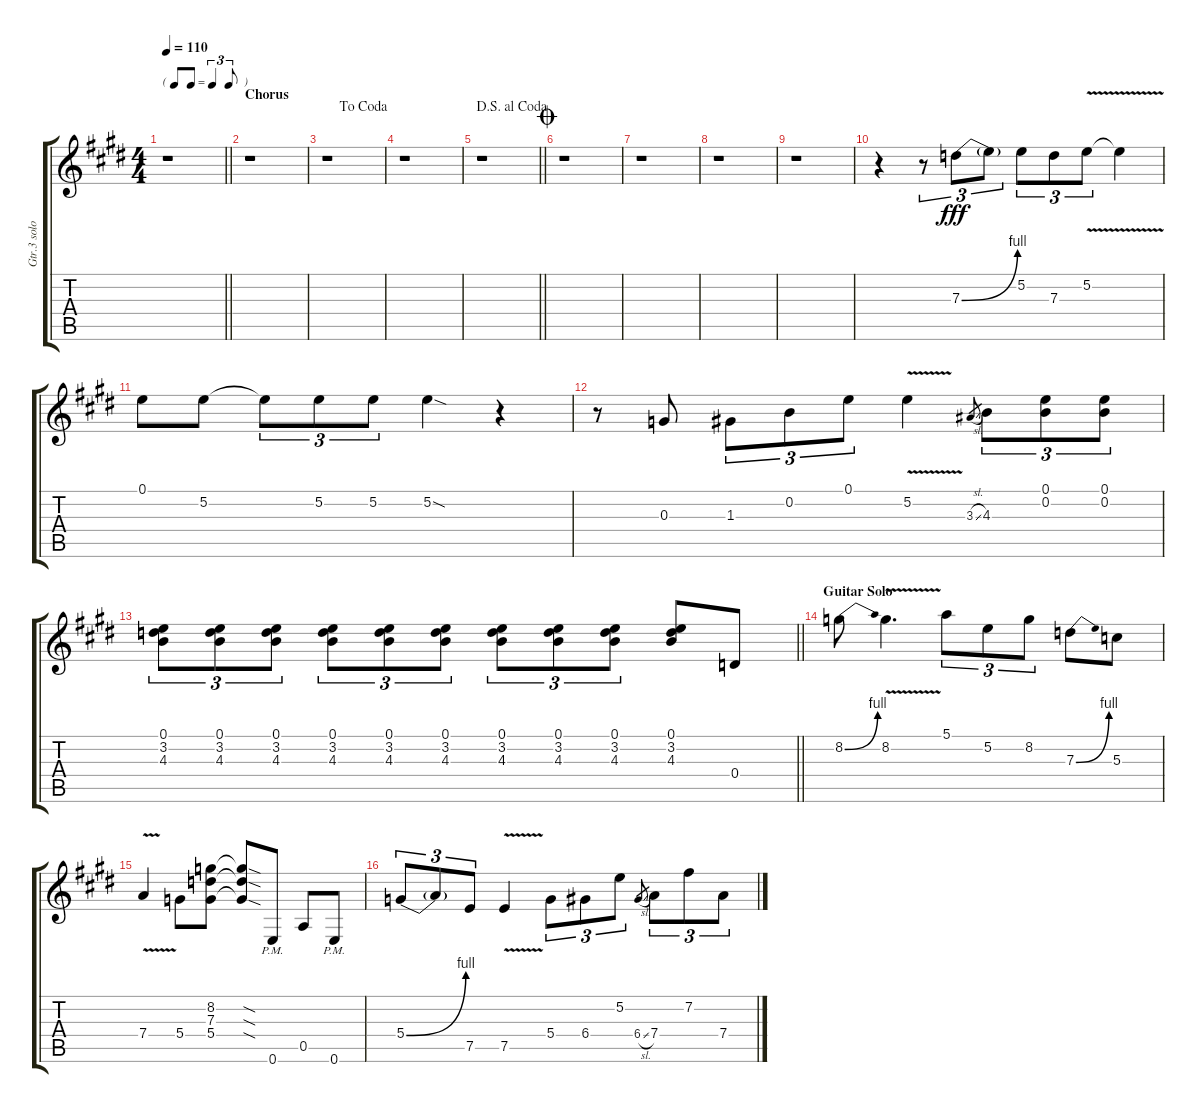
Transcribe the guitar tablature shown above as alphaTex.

\track ("Gtr.3 solo" "Gtr.3 solo") {instrument distortionguitar}
\staff {score tabs}
\tuning (E4 B3 G3 D3 A2 E2) {hide}
\ts (4 4)
\tf triplet8th
\tempo 110
\clef g2
\barLineRight lightlight
\ks c#minor
r.1{dy fff} |
\section ("" "Chorus")
r.1 |
\jump dacoda
\ks e
r.1 |
\ks c#minor
r.1 |
\jump dalsegnoalcoda
\barLineRight lightlight
r.1 |
\jump coda
\ks e
r.1 |
\ks c#minor
r.1 |
r.1 |
r.1 |
\ks e
r.4 r.8{tu (3 2)} 7.3{be (bend 0 0 60 4)}.8{tu (3 2)} 7.3{t}.8{tu (3 2)} 5.2.8{tu (3 2)} 7.3.8{tu (3 2)} 5.2{v}.8{tu (3 2)} 5.2{v t}.4 |
\ks c#minor
0.1.8 5.2.8 5.2{t}.8{tu (3 2)} 5.2.8{tu (3 2)} 5.2.8{tu (3 2)} 5.2{sod}.4 r.4 |
r.8 0.3.8 1.3.8{tu (3 2)} 0.2.8{tu (3 2)} 0.1.8{tu (3 2)} 5.2{v}.4 3.3{sl}.8{gr} 4.3.8{tu (3 2)} (0.1 0.2).8{tu (3 2)} (0.1 0.2).8{tu (3 2)} |
\barLineRight lightlight
\ks e
(0.1 3.2 4.3).8{tu (3 2)} (0.1 3.2 4.3).8{tu (3 2)} (0.1 3.2 4.3).8{tu (3 2)} (0.1 3.2 4.3).8{tu (3 2)} (0.1 3.2 4.3).8{tu (3 2)} (0.1 3.2 4.3).8{tu (3 2)} (0.1 3.2 4.3).8{tu (3 2)} (0.1 3.2 4.3).8{tu (3 2)} (0.1 3.2 4.3).8{tu (3 2)} (0.1 3.2 4.3).8 0.4.8 |
\section ("" "Guitar Solo")
\ks c#minor
8.2{be (bend 0 0 60 4)}.8 8.2{v}.4{d} 5.1.8{tu (3 2)} 5.2.8{tu (3 2)} 8.2.8{tu (3 2)} 7.3{be (bend 0 0 60 4)}.8 5.3.8 |
7.4{v}.4 5.4.8 (8.2 7.3 5.4).8 (8.2{sod t} 7.3{sod t} 5.4{sod t}).8 0.6{pm}.8 0.5.8 0.6{pm}.8 |
\ks e
5.4{be (bend 0 0 60 4)}.8{tu (3 2)} 5.4{t}.8{tu (3 2)} 7.5.8{tu (3 2)} 7.5{v}.4 5.4.8{tu (3 2)} 6.4.8{tu (3 2)} 5.2.8{tu (3 2)} 6.4{sl}.8{gr} 7.4.8{tu (3 2)} 7.2.8{tu (3 2)} 7.4.8{tu (3 2)}
